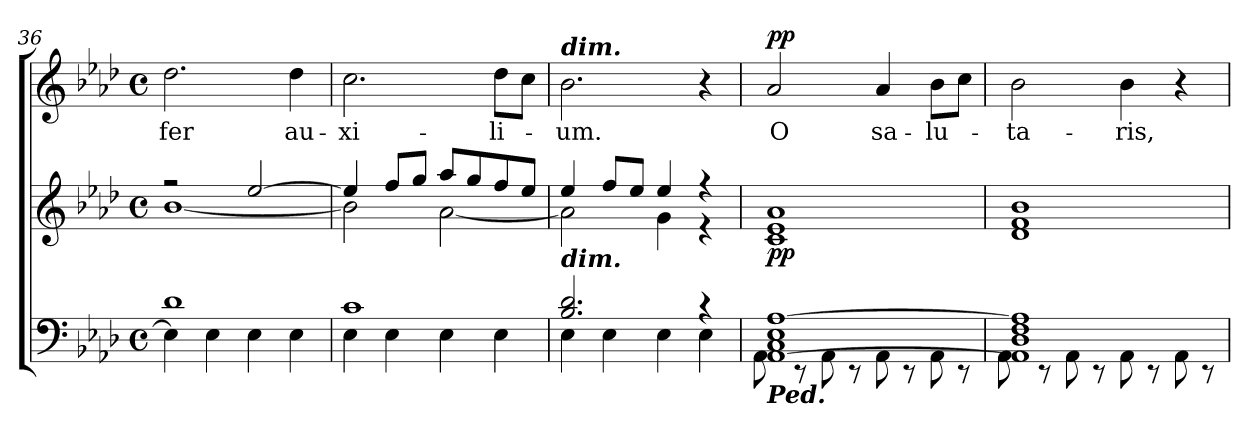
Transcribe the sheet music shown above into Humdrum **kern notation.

**kern	**kern	**dynam	**kern	**text	**dynam
*part2	*part2	*part2	*part1	*part1	*part1
*staff3	*staff2	*staff2/3	*staff1	*staff1	*staff1
*clefF4	*clefG2	*	*clefG2	*	*
*	*	*	*ITrd7c12	*	*
*k[b-e-a-d-]	*k[b-e-a-d-]	*	*k[b-e-a-d-]	*	*
*A-:	*A-:	*	*A-:	*	*
*M4/4	*M4/4	*	*M4/4	*	*
*met(c)	*met(c)	*	*met(c)	*	*
=36	=36	=36	=36	=36	=36
*^	*^	*	*	*	*
!	!	!	!	!	!	!LO:LY:b	!
1d-	4E-\]	2rff	[<1b-	.	2.d-\	fer	.
.	4E-\	.	.	.	.	.	.
.	4E-\	[>2ee-/	.	.	.	.	.
!	!	!	!	!	!	!LO:LY:b	!
.	4E-\	.	.	.	4d-\	au-	.
=37	=37	=37	=37	=37	=37	=37	=37
!	!	!	!	!	!	!LO:LY:b	!
1c	4E-\	4ee-/]	2b-\]	.	2.c\	-xi-	.
.	4E-\	8ff/L	.	.	.	.	.
.	.	8gg/J	.	.	.	.	.
.	4E-\	8aa-/L	[<2a-\	.	.	.	.
.	.	8gg/	.	.	.	.	.
!	!	!	!	!	!	!LO:LY:b	!
.	4E-\	8ff/	.	.	8d-\L	-li-	.
.	.	8ee-/J	.	.	8c\J	.	.
!!LO:PB:g=z
=38	=38	=38	=38	=38	=38	=38	=38
!	!	!	!	!	!LO:TX:a:Bi:t=dim.	!	!
!	!	!LO:TX:b:Bi:t=dim.	!	!	!	!	!
!	!	!	!	!	!	!LO:LY:b	!
2.B-/ 2.d-/	4E-\	4ee-/	2a-\]	.	2.B-\	-um.	.
.	4E-\	8ff/L	.	.	.	.	.
.	.	8ee-/J	.	.	.	.	.
.	4E-\	4ee-/	4g\	.	.	.	.
4rc	4E-\	4r	4r	.	4r	.	.
=39	=39	=39	=39	=39	=39	=39	=39
!LO:TX:b:Bi:t=Ped.	!	!	!	!	!	!	!
!	!	!	!	!LO:DY:b	!	!LO:LY:b	!LO:DY:a
*	*	*v	*v	*	*	*	*
[>1AA- 1C 1E- [>1A-	8AA-\	1c 1e- 1a-	pp	2A-/	O	pp
.	8rEE	.	.	.	.	.
.	8AA-\	.	.	.	.	.
.	8rEE	.	.	.	.	.
!	!	!	!	!	!LO:LY:b	!
.	8AA-\	.	.	4A-/	sa-	.
.	8rEE	.	.	.	.	.
!	!	!	!	!	!LO:LY:b	!
.	8AA-\	.	.	8B-\L	-lu-	.
.	8rEE	.	.	8c\J	.	.
=40	=40	=40	=40	=40	=40	=40
!	!	!	!	!	!LO:LY:b	!
1AA-] 1D- 1F 1A-]	8AA-\	1d- 1f 1b-	.	2B-\	-ta-	.
.	8rEE	.	.	.	.	.
.	8AA-\	.	.	.	.	.
.	8rEE	.	.	.	.	.
!	!	!	!	!	!LO:LY:b	!
.	8AA-\	.	.	4B-\	-ris,	.
.	8rEE	.	.	.	.	.
.	8AA-\	.	.	4r	.	.
.	8rEE	.	.	.	.	.
*v	*v	*	*	*	*	*
=	=	=	=	=	=
*-	*-	*-	*-	*-	*-
